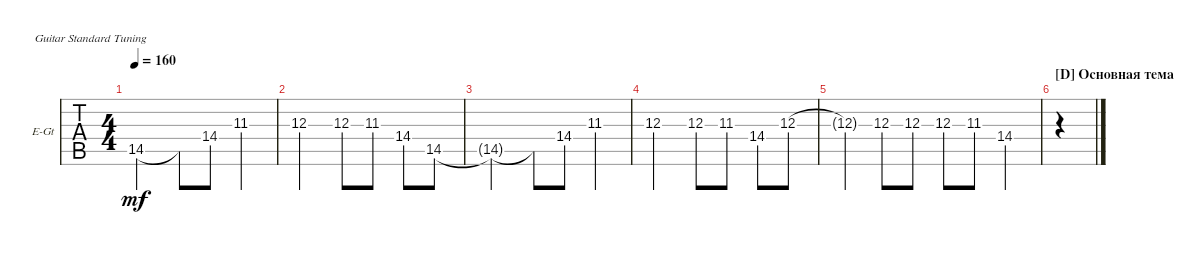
\bracketExtendMode groupsimilarinstruments
\firstSystemTrackNameOrientation horizontal
\otherSystemsTrackNameOrientation horizontal
\track ("Electric Guitar" "E-Gt") {instrument distortionguitar}
\staff {tabs}
\tuning (E4 B3 G3 D3 A2 E2)
\ts (4 4)
\tempo 160
\clef g2
\scale
0.333333
\ks c
14.5{t}.2{dy mf} 14.5{t}.8 14.4.8 11.3.4 |
\scale
0.333333 12.3.2 12.3.8 11.3.8 14.4.8 14.5.8 |
\scale
0.333333 14.5{t}.2 14.5{t}.8 14.4.8 11.3.4 |
\scale
0.333333 12.3.2 12.3.8 11.3.8 14.4.8 12.3.8 |
\scale
0.333333 12.3{t}.4 12.3.8 12.3.8 12.3.8 11.3.8 14.4.4 |
\section ("D" "Основная тема")
\scale
0.333333 |
\scale
0.333333 |
\scale
0.333333 |
\scale
0.333333 |
\scale
0.333333 |
\scale
0.333333 |
\scale
0.333333 |
\scale
0.333333 |
\scale
0.333333 |
\scale
0.333333 |
\scale
0.333333
